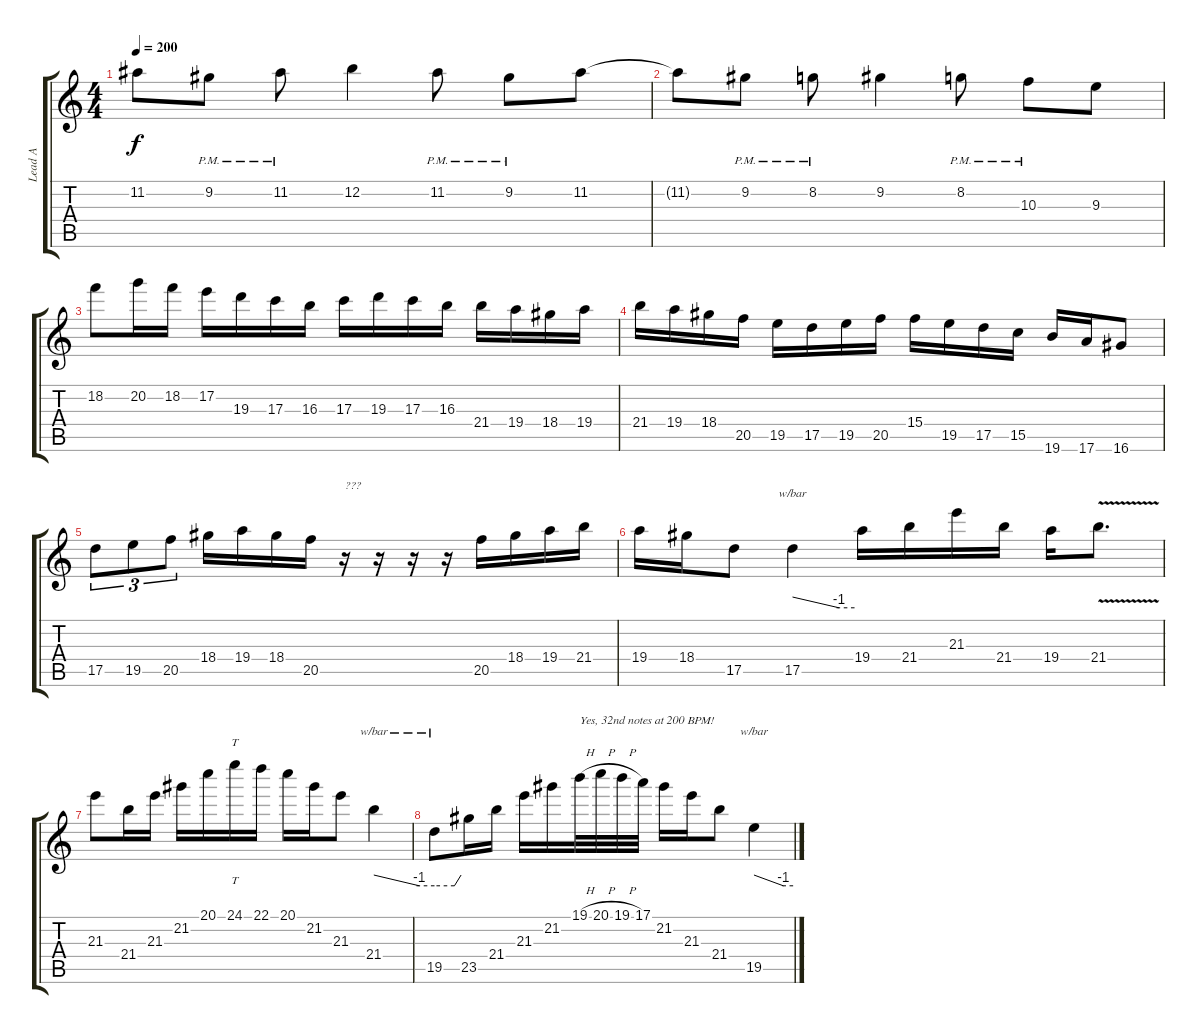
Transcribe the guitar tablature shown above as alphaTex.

\track ("Lead A" "Lead A") {instrument distortionguitar}
\staff {score tabs}
\tuning (E4 B3 G3 D3 A2 E2) {hide}
\ts (4 4)
\tempo 200
\clef g2
\ks c
11.2{t}.8{dy f} 9.2{pm}.8 11.2{pm}.8 12.2.4 11.2{pm}.8 9.2{pm}.8 11.2.8 |
11.2{t}.8 9.2{pm}.8 8.2{pm}.8 9.2.4 8.2{pm}.8 10.3{pm}.8 9.3.8 |
18.2.8 20.2.16 18.2.16 17.2.16 19.3.16 17.3.16 16.3.16 17.3.16 19.3.16 17.3.16 16.3.16 21.4.16 19.4.16 18.4.16 19.4.16 |
21.4.16 19.4.16 18.4.16 20.5.16 19.5.16 17.5.16 19.5.16 20.5.16 15.4.16 19.5.16 17.5.16 15.5.16 19.6.16 17.6.16 16.6.8 |
17.5.8{tu (3 2)} 19.5.8{tu (3 2)} 20.5.8{tu (3 2)} 18.4.16 19.4.16 18.4.16 20.5.16 r.16{txt "???"} r.16 r.16 r.16 20.5.16 18.4.16 19.4.16 21.4.16 |
19.4.16 18.4.16 17.5.8 17.5.4{tbe (custom default 0 0 45 -4 60 -4)} 19.4.16 21.4.16 21.3.16 21.4.16 19.4.16 21.4{v}.8{d} |
21.3.8 21.4.16 21.3.16 21.2.16 20.1.16 24.1.16{tt} 22.1.16 20.1.16 21.2.16 21.3.8 21.4.4{tbe (custom default 0 0 45 -4 60 -4)} |
19.5.8{tbe (custom default 0 -4 45 -4 60 0)} 23.5.16 21.4.16 21.3.16 21.2.16 19.1{h}.32{txt "Yes, 32nd notes at 200 BPM!"} 20.1{h}.32 19.1{h}.32 17.1.32 21.2.16 21.3.16 21.4.8 19.5.4{tbe (custom default 0 0 45 -4 60 -4)}
